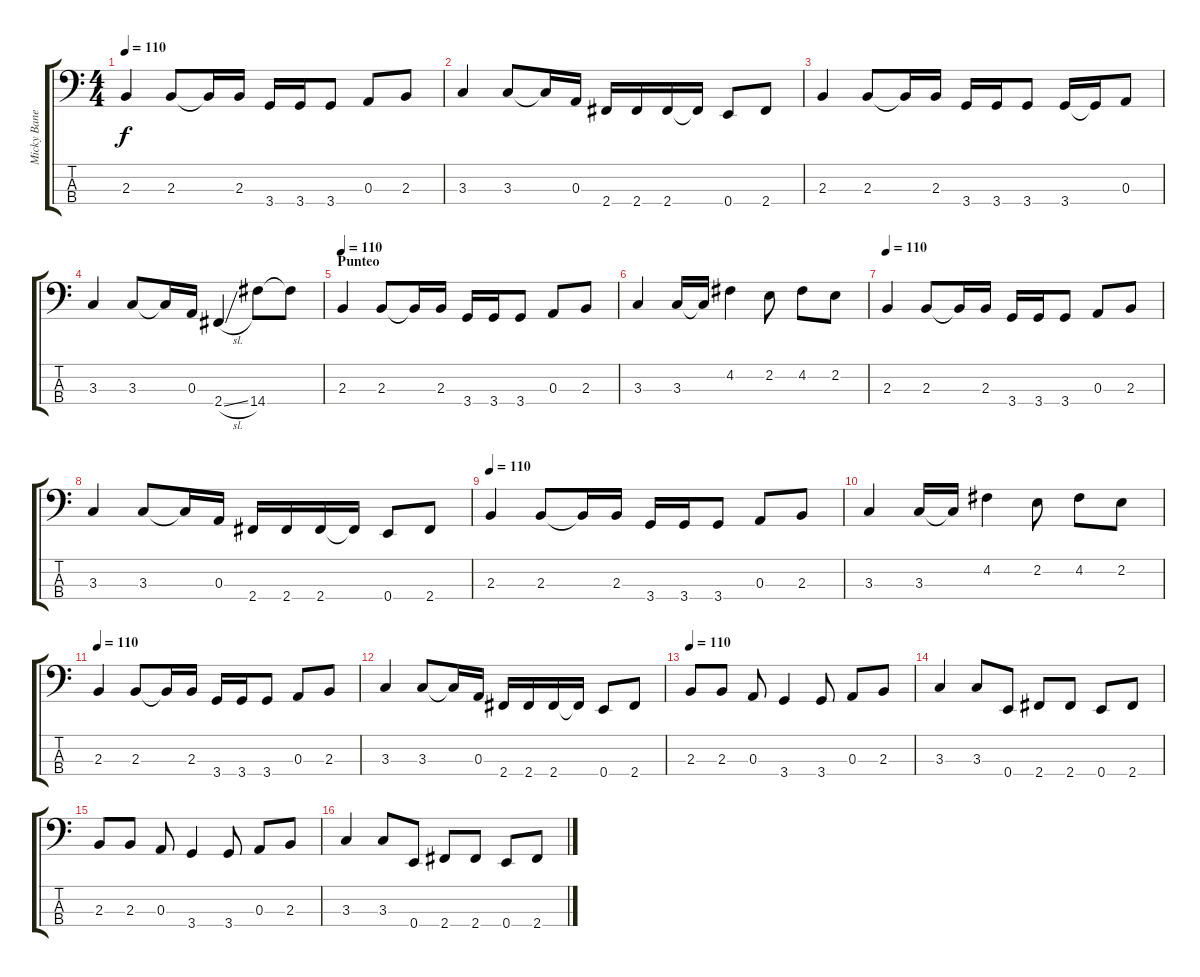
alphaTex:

\track ("Micky Bane" "Micky Bane") {instrument electricbasspick}
\staff {score tabs}
\tuning (G2 D2 A1 E1) {hide}
\ts (4 4)
\tempo 110
\clef f4
\ks c
2.3.4{dy f} 2.3.8 2.3{t}.16 2.3.16 3.4.16 3.4.16 3.4.8 0.3.8 2.3.8 |
3.3.4 3.3.8 3.3{t}.16 0.3.16 2.4.16 2.4.16 2.4.16 2.4{t}.16 0.4.8 2.4.8 |
2.3.4 2.3.8 2.3{t}.16 2.3.16 3.4.16 3.4.16 3.4.8 3.4.16 3.4{t}.16 0.3.8 |
3.3.4 3.3.8 3.3{t}.16 0.3.16 2.4{sl}.4 14.4.8 14.4{t}.8 |
\section ("" "Punteo")
\tempo 110
2.3.4 2.3.8 2.3{t}.16 2.3.16 3.4.16 3.4.16 3.4.8 0.3.8 2.3.8 |
3.3.4 3.3.16 3.3{t}.16 4.2.4 2.2.8 4.2.8 2.2.8 |
\tempo 110
2.3.4 2.3.8 2.3{t}.16 2.3.16 3.4.16 3.4.16 3.4.8 0.3.8 2.3.8 |
3.3.4 3.3.8 3.3{t}.16 0.3.16 2.4.16 2.4.16 2.4.16 2.4{t}.16 0.4.8 2.4.8 |
\tempo 110
2.3.4 2.3.8 2.3{t}.16 2.3.16 3.4.16 3.4.16 3.4.8 0.3.8 2.3.8 |
3.3.4 3.3.16 3.3{t}.16 4.2.4 2.2.8 4.2.8 2.2.8 |
\tempo 110
2.3.4 2.3.8 2.3{t}.16 2.3.16 3.4.16 3.4.16 3.4.8 0.3.8 2.3.8 |
3.3.4 3.3.8 3.3{t}.16 0.3.16 2.4.16 2.4.16 2.4.16 2.4{t}.16 0.4.8 2.4.8 |
\tempo 110
2.3.8 2.3.8 0.3.8 3.4.4 3.4.8 0.3.8 2.3.8 |
3.3.4 3.3.8 0.4.8 2.4.8 2.4.8 0.4.8 2.4.8 |
2.3.8 2.3.8 0.3.8 3.4.4 3.4.8 0.3.8 2.3.8 |
3.3.4 3.3.8 0.4.8 2.4.8 2.4.8 0.4.8 2.4.8
